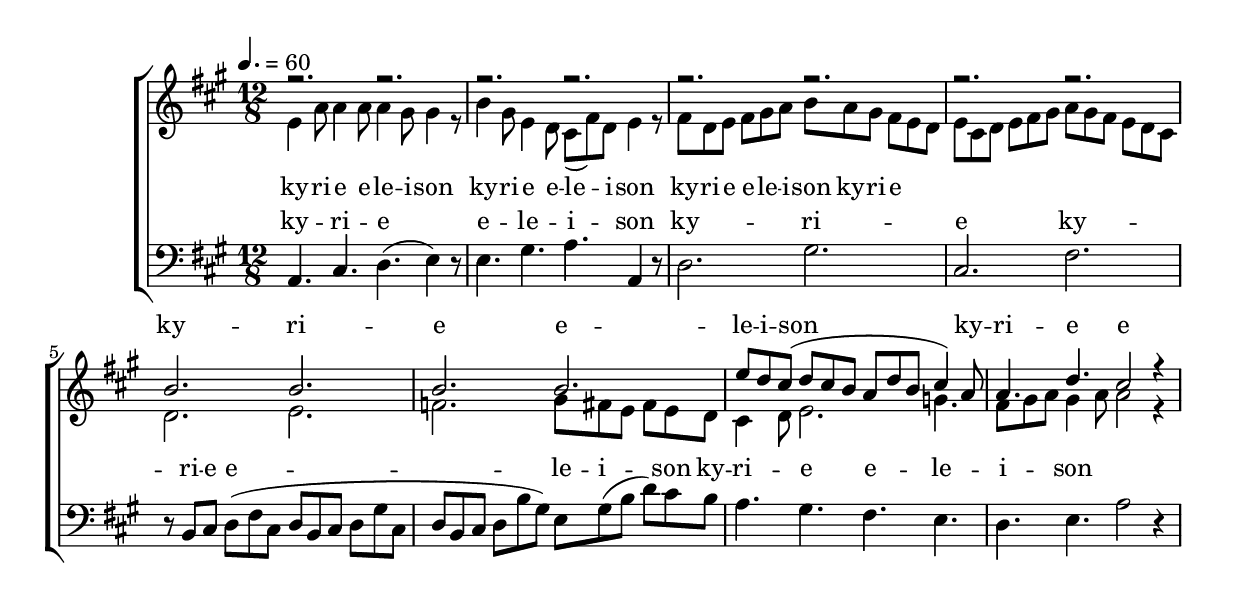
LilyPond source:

\version "2.18.2"

speed = 60

normal_tempo = {
	\time 12/8
	\tempo 4. = \speed
}

common_time = {
	\time 4/4
	\tempo 4 = \speed
}

global = {
	\key a \major
	\normal_tempo
}

soprano_music = \relative c'' {

	r2. r2. |
	r2. r2. |
	r2. r2. |
	r2. r2. |
	b2. b2. |
	b2. b2. |
	e8 d8 cis8( d8 cis8 b8 a8 d8 b8 cis4) a8 |
	a4. d4. cis2 r4 |

}

soprano_words = \lyricmode {
	ky -- ri -- e e -- le -- i -- son
	ky -- ri -- e e -- le -- i -- son
	ky -- ri -- e e -- le -- i -- son
}

alto_music = \relative c' {

	e4 a8 a4 a8 a4 gis8 gis4 r8 |
	b4 gis8 e4 d8 cis8( fis8) d8 e4 r8 |
	fis8 d8 e8 fis8 gis8 a8 b8 a8 gis8 fis8 e8 d8 |
	e8 cis8 d8 e8 fis8 gis8 a8 gis8 fis8 e8 d8 cis8 |
	d2. e2. |
	f2. gis8 fis8 e8 fis8 e8 d8 |
	cis4 d8 e2. g4. |
	fis8 gis8 a8 gis4 a8 a2 r4 |

}

alto_words = \lyricmode {
	ky -- ri -- e e -- le -- i -- son
	ky -- ri -- e e -- le -- i -- son
	ky -- ri -- e e -- le -- i -- son
	ky -- ri -- e
}

baritone_music = \relative c {

	a4. cis4. d4.( e4) r8 |
	e4. gis4. a4. a,4 r8 |
	d2. gis2. |
	cis,2. fis2. |
	r8 b,8 cis8 d8( fis8 cis8 d8 b8 cis8 d8 gis8 cis,8 |
	d8 b8 cis8 d8 b'8 gis8) e8 gis8( b8 d8) cis8 b8 |
	a4. gis4. fis4. e4. |
	d4. e4. a2 r4 |

}

baritone_words = \lyricmode {
	ky -- ri -- e e -- le -- i -- son
	ky -- ri -- e
	ky -- ri -- e e -- le -- i -- son
	ky -- ri -- e e -- le -- i -- son
}

\score {
	<<
		\new ChoirStaff <<
			\new Lyrics = "sopranos" \with {
				\override VerticalAxisGroup.staff-affinity = #DOWN
			}

			\new Staff \with { midiInstrument = #"choir aahs" } <<
				\new Voice = "sopranos" {
					\voiceOne
					<< \global \soprano_music >>
				}
				\new Voice = "altos" {
					\voiceTwo
					<< \global \alto_music >>
				}
			>>
			\new Lyrics = "altos"
			\new Lyrics = "baritones" \with {
				\override VerticalAxisGroup.staff-affinity = #DOWN
			}
			\new Staff \with { midiInstrument = #"choir aahs" } <<
				\new Voice = "baritones" {
					%\voiceThree
					<< \global \clef "bass" \baritone_music >>
				}
			>>
			\context Lyrics = "sopranos" \lyricsto "sopranos" \soprano_words
			\context Lyrics = "altos" \lyricsto "altos" \alto_words
			\context Lyrics = "baritones" \lyricsto "baritones" \baritone_words
		>>

%{
		\new PianoStaff <<
			\new Staff \with { midiInstrument = #"choir aahs" } <<
				\set Staff.printPartCombineTexts = ##f
				\partcombine
				<< \global \soprano_music >>
				<< \global \alto_music >>
			>>
			\new Staff \with { midiInstrument = #"choir aahs" } <<
				\clef "bass"
				<< \global \baritone_music >>
			>>
		>>
		%}
	>>
	\midi {}
	\layout {}
}

%{
	c4. f4 f8 f4 e8 e4 d8 |
	c4. a4 a8 a4 g8 f4 e8 |
	d4. f4 f8 ees4 c8 f,4 ees'8 |
	d4. 
%}

